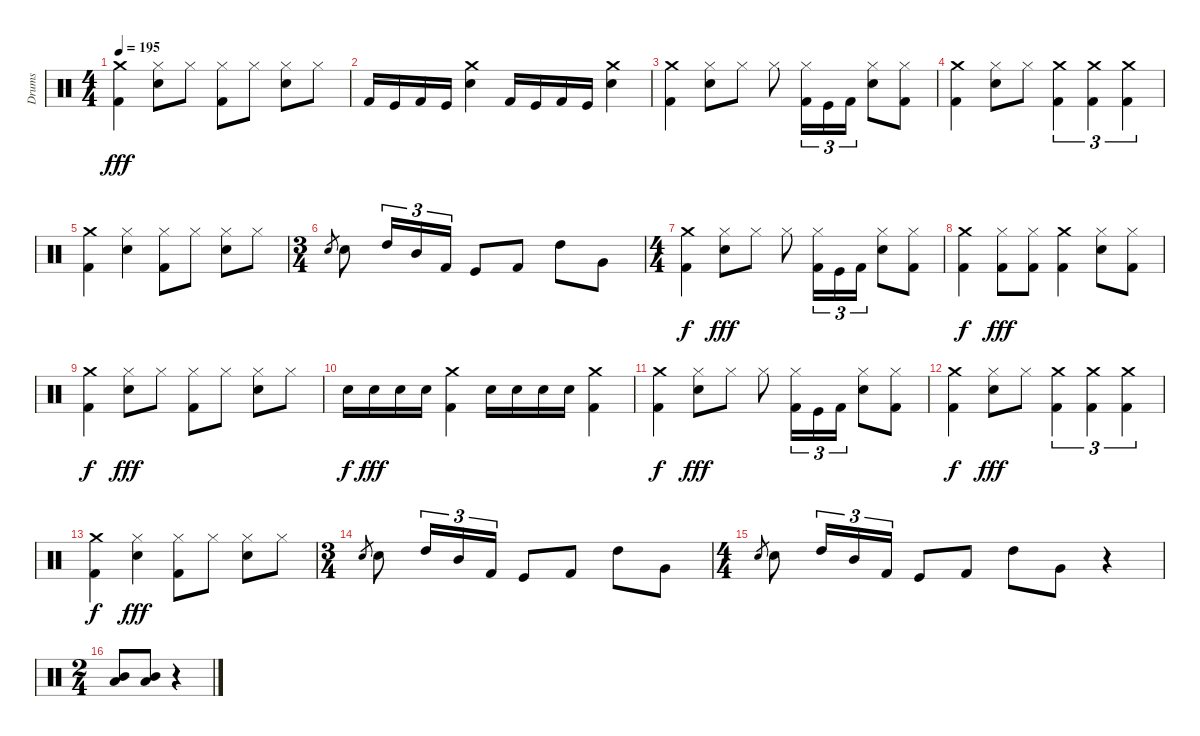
\track ("Drums" "Drums") {instrument percussion}
\staff {score}
\articulation defaults
\ts (4 4)
\tempo 195
\clef neutral
\ks c
("Kick (hit) 2" "Crash medium (hit)").4{dy fff} ("Hi-Hat (closed)" "Snare (hit) 2").8 "Hi-Hat (closed)".8 ("Hi-Hat (closed)" "Kick (hit) 2").8 "Hi-Hat (closed)".8 ("Snare (hit) 2" "Hi-Hat (closed)").8 "Hi-Hat (closed)".8 |
"Kick (hit) 2".16 "Kick (hit)".16 "Kick (hit) 2".16 "Kick (hit)".16 ("Crash medium (hit)" "Snare (hit) 2").4 "Kick (hit) 2".16 "Kick (hit)".16 "Kick (hit) 2".16 "Kick (hit)".16 ("Snare (hit) 2" "Crash medium (hit)").4 |
("Kick (hit) 2" "Crash medium (hit)").4 ("Snare (hit) 2" "Hi-Hat (closed)").8 "Hi-Hat (closed)".8 "Hi-Hat (closed)".8 ("Kick (hit) 2" "Hi-Hat (closed)").16{tu (3 2)} "Kick (hit)".16{tu (3 2)} "Kick (hit) 2".16{tu (3 2)} ("Snare (hit) 2" "Hi-Hat (closed)").8 ("Kick (hit) 2" "Hi-Hat (closed)").8 |
("Kick (hit) 2" "Crash medium (hit)").4 ("Hi-Hat (closed)" "Snare (hit) 2").8 "Hi-Hat (closed)".8 ("Kick (hit) 2" "Crash medium (hit)").4{tu (3 2)} ("Kick (hit) 2" "Crash medium (hit)").4{tu (3 2)} ("Kick (hit) 2" "Crash medium (hit)").4{tu (3 2)} |
("Kick (hit) 2" "Crash medium (hit)").4 ("Hi-Hat (closed)" "Snare (hit) 2").4 ("Hi-Hat (closed)" "Kick (hit) 2").8 "Hi-Hat (closed)".8 ("Snare (hit) 2" "Hi-Hat (closed)").8 "Hi-Hat (closed)".8 |
\ts (3 4)
"Snare (hit) 2".8{gr} "Snare (hit) 2".8 "High Tom (hit)".16{tu (3 2)} "Mid Tom (hit)".16{tu (3 2)} "Kick (hit) 2".16{tu (3 2)} "Kick (hit)".8 "Kick (hit) 2".8 "High Tom (hit)".8 "Very Low Tom (hit)".8 |
\ts (4 4)
("Kick (hit) 2" "Crash medium (hit)").4{dy f} ("Snare (hit) 2" "Hi-Hat (closed)").8{dy fff} "Hi-Hat (closed)".8 "Hi-Hat (closed)".8 ("Kick (hit) 2" "Hi-Hat (closed)").16{tu (3 2)} "Kick (hit)".16{tu (3 2)} "Kick (hit) 2".16{tu (3 2)} ("Snare (hit) 2" "Hi-Hat (closed)").8 ("Kick (hit) 2" "Hi-Hat (closed)").8 |
("Kick (hit) 2" "Crash medium (hit)").4{dy f} ("Hi-Hat (closed)" "Kick (hit) 2").8{dy fff} ("Kick (hit) 2" "Hi-Hat (closed)").8 ("Crash medium (hit)" "Kick (hit) 2").4 ("Hi-Hat (closed)" "Snare (hit) 2").8 ("Kick (hit) 2" "Hi-Hat (closed)").8 |
("Kick (hit) 2" "Crash medium (hit)").4{dy f} ("Hi-Hat (closed)" "Snare (hit) 2").8{dy fff} "Hi-Hat (closed)".8 ("Hi-Hat (closed)" "Kick (hit) 2").8 "Hi-Hat (closed)".8 ("Snare (hit) 2" "Hi-Hat (closed)").8 "Hi-Hat (closed)".8 |
"Snare (hit) 2".16{dy f} "Snare (hit) 2".16{dy fff} "Snare (hit) 2".16 "Snare (hit) 2".16 ("Kick (hit) 2" "Crash medium (hit)").4 "Snare (hit) 2".16 "Snare (hit) 2".16 "Snare (hit) 2".16 "Snare (hit) 2".16 ("Kick (hit) 2" "Crash medium (hit)").4 |
("Kick (hit) 2" "Crash medium (hit)").4{dy f} ("Snare (hit) 2" "Hi-Hat (closed)").8{dy fff} "Hi-Hat (closed)".8 "Hi-Hat (closed)".8 ("Kick (hit) 2" "Hi-Hat (closed)").16{tu (3 2)} "Kick (hit)".16{tu (3 2)} "Kick (hit) 2".16{tu (3 2)} ("Snare (hit) 2" "Hi-Hat (closed)").8 ("Kick (hit) 2" "Hi-Hat (closed)").8 |
("Kick (hit) 2" "Crash medium (hit)").4{dy f} ("Hi-Hat (closed)" "Snare (hit) 2").8{dy fff} "Hi-Hat (closed)".8 ("Kick (hit) 2" "Crash medium (hit)").4{tu (3 2)} ("Kick (hit) 2" "Crash medium (hit)").4{tu (3 2)} ("Kick (hit) 2" "Crash medium (hit)").4{tu (3 2)} |
("Kick (hit) 2" "Crash medium (hit)").4{dy f} ("Hi-Hat (closed)" "Snare (hit) 2").4{dy fff} ("Hi-Hat (closed)" "Kick (hit) 2").8 "Hi-Hat (closed)".8 ("Snare (hit) 2" "Hi-Hat (closed)").8 "Hi-Hat (closed)".8 |
\ts (3 4)
"Snare (hit) 2".8{gr} "Snare (hit) 2".8 "High Tom (hit)".16{tu (3 2)} "Mid Tom (hit)".16{tu (3 2)} "Kick (hit) 2".16{tu (3 2)} "Kick (hit)".8 "Kick (hit) 2".8 "High Tom (hit)".8 "Very Low Tom (hit)".8 |
\ts (4 4)
"Snare (hit) 2".8{gr} "Snare (hit) 2".8 "High Tom (hit)".16{tu (3 2)} "Mid Tom (hit)".16{tu (3 2)} "Kick (hit) 2".16{tu (3 2)} "Kick (hit)".8 "Kick (hit) 2".8 "High Tom (hit)".8 "Very Low Tom (hit)".8 r.4 |
\ts (2 4)
("Mid Tom (hit)" "Low Tom (hit)").8 ("Mid Tom (hit)" "Low Tom (hit)").8 r.4
